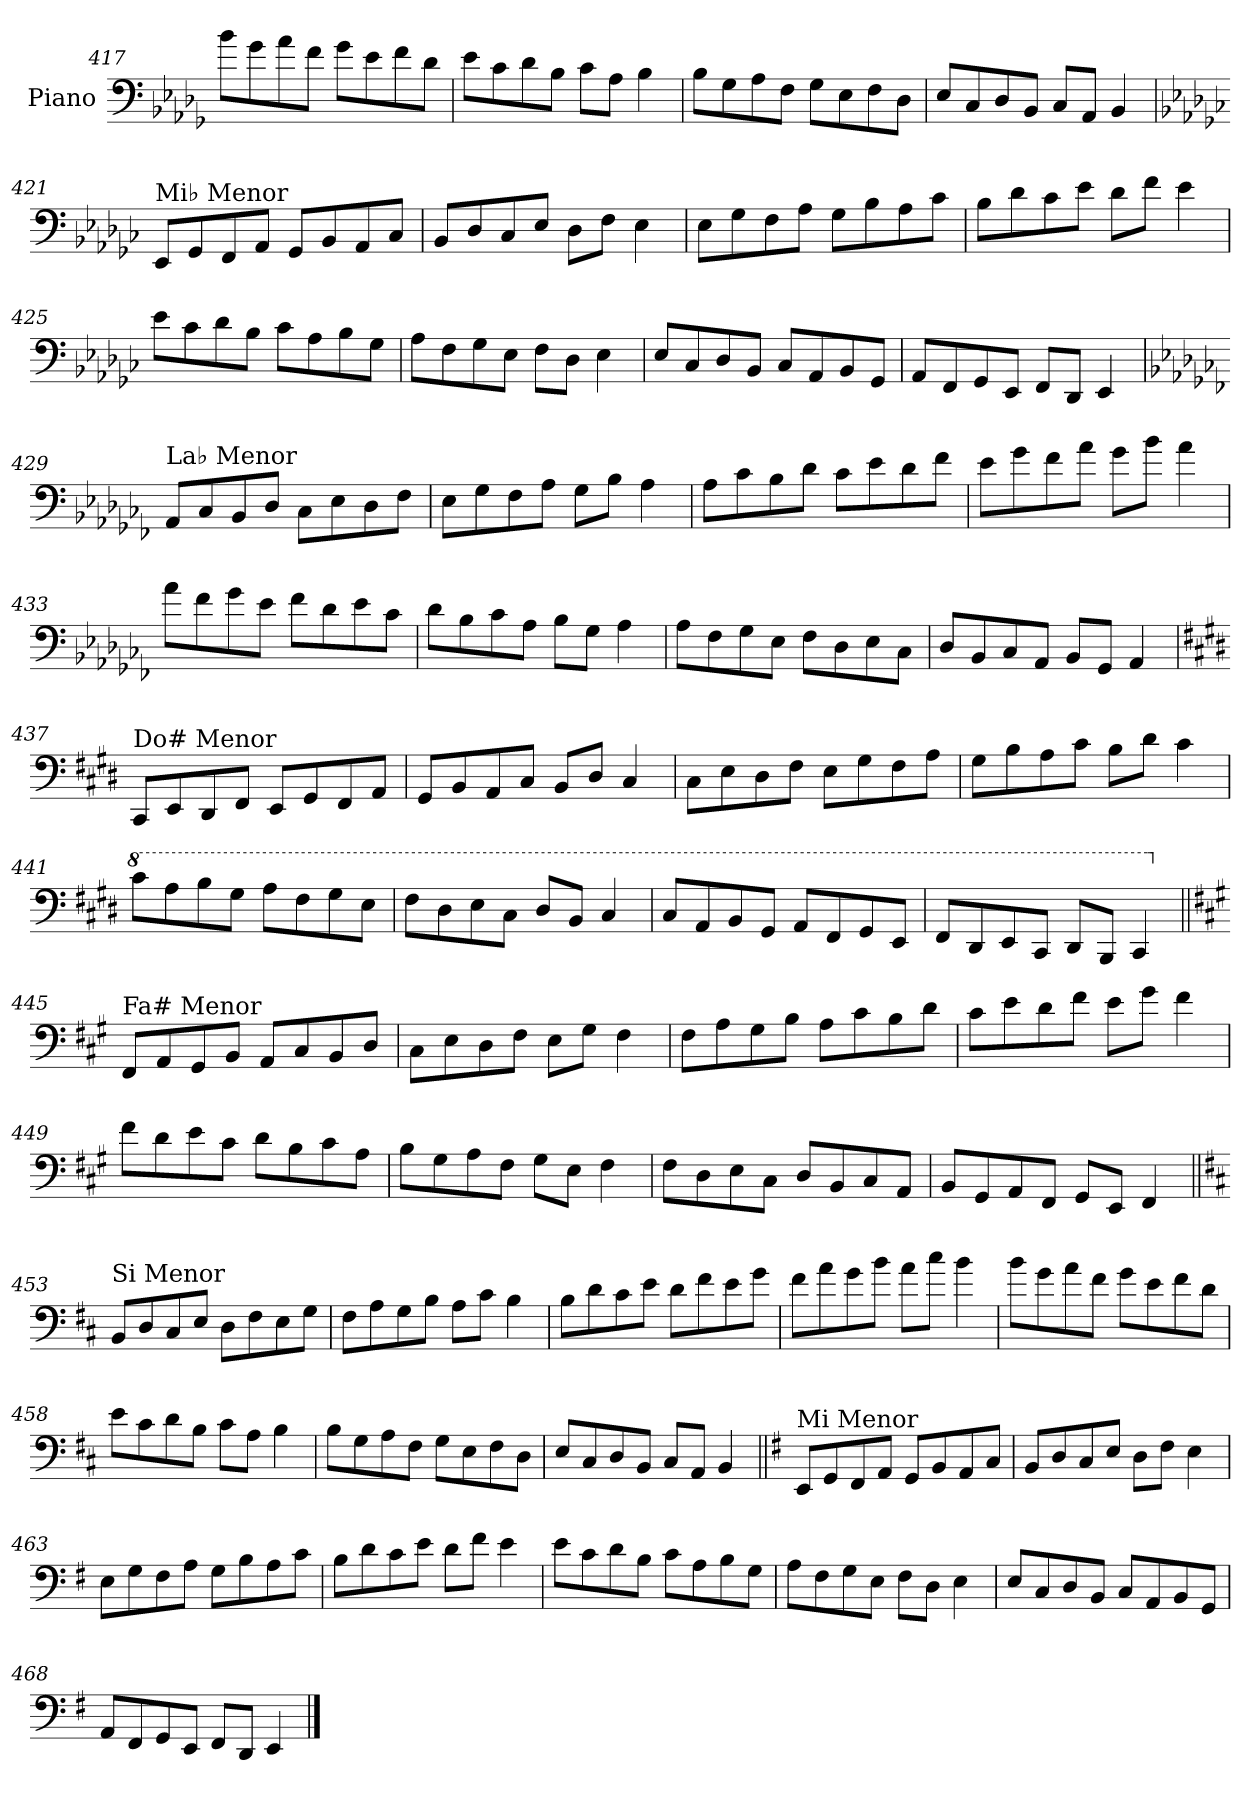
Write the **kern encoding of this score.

**kern
*part1
*staff1
*I"Piano
*I'Pno.
!!LO:LB:g=z
*clefF4
*k[b-e-a-d-g-]
=417
8b-\L
8g-\
8a-\
8f\J
8g-\L
8e-\
8f\
8d-\J
=418
8e-\L
8c\
8d-\
8B-\J
8c\L
8A-\J
4B-\
=419
8B-\L
8G-\
8A-\
8F\J
8G-\L
8E-\
8F\
8D-\J
=420
8E-/L
8C/
8D-/
8BB-/J
8C/L
8AA-/J
4BB-/
!!LO:LB:g=z
=421
*k[b-e-a-d-g-c-]
!LO:TX:a:t=Mi♭ Menor
8EE-/L
8GG-/
8FF/
8AA-/J
8GG-/L
8BB-/
8AA-/
8C-/J
=422
8BB-/L
8D-/
8C-/
8E-/J
8D-\L
8F\J
4E-\
=423
8E-\L
8G-\
8F\
8A-\J
8G-\L
8B-\
8A-\
8c-\J
=424
8B-\L
8d-\
8c-\
8e-\J
8d-\L
8f\J
4e-\
!!LO:LB:g=z
=425
8e-\L
8c-\
8d-\
8B-\J
8c-\L
8A-\
8B-\
8G-\J
=426
8A-\L
8F\
8G-\
8E-\J
8F\L
8D-\J
4E-\
=427
8E-/L
8C-/
8D-/
8BB-/J
8C-/L
8AA-/
8BB-/
8GG-/J
=428
8AA-/L
8FF/
8GG-/
8EE-/J
8FF/L
8DD-/J
4EE-/
!!LO:LB:g=z
=429
*k[b-e-a-d-g-c-f-]
!LO:TX:a:t=La♭ Menor
8AA-/L
8C-/
8BB-/
8D-/J
8C-\L
8E-\
8D-\
8F-\J
=430
8E-\L
8G-\
8F-\
8A-\J
8G-\L
8B-\J
4A-\
=431
8A-\L
8c-\
8B-\
8d-\J
8c-\L
8e-\
8d-\
8f-\J
=432
8e-\L
8g-\
8f-\
8a-\J
8g-\L
8b-\J
4a-\
!!LO:LB:g=z
=433
8a-\L
8f-\
8g-\
8e-\J
8f-\L
8d-\
8e-\
8c-\J
=434
8d-\L
8B-\
8c-\
8A-\J
8B-\L
8G-\J
4A-\
=435
8A-\L
8F-\
8G-\
8E-\J
8F-\L
8D-\
8E-\
8C-\J
=436
8D-/L
8BB-/
8C-/
8AA-/J
8BB-/L
8GG-/J
4AA-/
!!LO:PB:g=z
=437
*k[f#c#g#d#]
!LO:TX:a:t=Do# Menor
8CC#/L
8EE/
8DD#/
8FF#/J
8EE/L
8GG#/
8FF#/
8AA/J
=438
8GG#/L
8BB/
8AA/
8C#/J
8BB/L
8D#/J
4C#/
=439
8C#\L
8E\
8D#\
8F#\J
8E\L
8G#\
8F#\
8A\J
=440
8G#\L
8B\
8A\
8c#\J
8B\L
8d#\J
4c#\
!!LO:LB:g=z
=441
*8va
8cc#\L
8a\
8b\
8g#\J
8a\L
8f#\
8g#\
8e\J
=442
8f#\L
8d#\
8e\
8c#\J
8d#/L
8B/J
4c#/
=443
8c#/L
8A/
8B/
8G#/J
8A/L
8F#/
8G#/
8E/J
=444
8F#/L
8D#/
8E/
8C#/J
8D#/L
8BB/J
4C#/
!!LO:LB:g=z
=445||
*k[f#c#g#]
*X8va
!LO:TX:a:t=Fa# Menor
8FF#/L
8AA/
8GG#/
8BB/J
8AA/L
8C#/
8BB/
8D/J
=446
8C#\L
8E\
8D\
8F#\J
8E\L
8G#\J
4F#\
=447
8F#\L
8A\
8G#\
8B\J
8A\L
8c#\
8B\
8d\J
=448
8c#\L
8e\
8d\
8f#\J
8e\L
8g#\J
4f#\
!!LO:LB:g=z
=449
8f#\L
8d\
8e\
8c#\J
8d\L
8B\
8c#\
8A\J
=450
8B\L
8G#\
8A\
8F#\J
8G#\L
8E\J
4F#\
=451
8F#\L
8D\
8E\
8C#\J
8D/L
8BB/
8C#/
8AA/J
=452
8BB/L
8GG#/
8AA/
8FF#/J
8GG#/L
8EE/J
4FF#/
!!LO:LB:g=z
=453||
*k[f#c#]
!LO:TX:a:t=Si Menor
8BB/L
8D/
8C#/
8E/J
8D\L
8F#\
8E\
8G\J
=454
8F#\L
8A\
8G\
8B\J
8A\L
8c#\J
4B\
=455
8B\L
8d\
8c#\
8e\J
8d\L
8f#\
8e\
8g\J
=456
8f#\L
8a\
8g\
8b\J
8a\L
8cc#\J
4b\
!!LO:LB:g=z
=457
8b\L
8g\
8a\
8f#\J
8g\L
8e\
8f#\
8d\J
=458
8e\L
8c#\
8d\
8B\J
8c#\L
8A\J
4B\
=459
8B\L
8G\
8A\
8F#\J
8G\L
8E\
8F#\
8D\J
=460
8E/L
8C#/
8D/
8BB/J
8C#/L
8AA/J
4BB/
!!LO:LB:g=z
=461||
*k[f#]
!LO:TX:a:t=Mi Menor
8EE/L
8GG/
8FF#/
8AA/J
8GG/L
8BB/
8AA/
8C/J
=462
8BB/L
8D/
8C/
8E/J
8D\L
8F#\J
4E\
=463
8E\L
8G\
8F#\
8A\J
8G\L
8B\
8A\
8c\J
=464
8B\L
8d\
8c\
8e\J
8d\L
8f#\J
4e\
!!LO:LB:g=z
=465
8e\L
8c\
8d\
8B\J
8c\L
8A\
8B\
8G\J
=466
8A\L
8F#\
8G\
8E\J
8F#\L
8D\J
4E\
=467
8E/L
8C/
8D/
8BB/J
8C/L
8AA/
8BB/
8GG/J
=468
8AA/L
8FF#/
8GG/
8EE/J
8FF#/L
8DD/J
4EE/
==
*-
